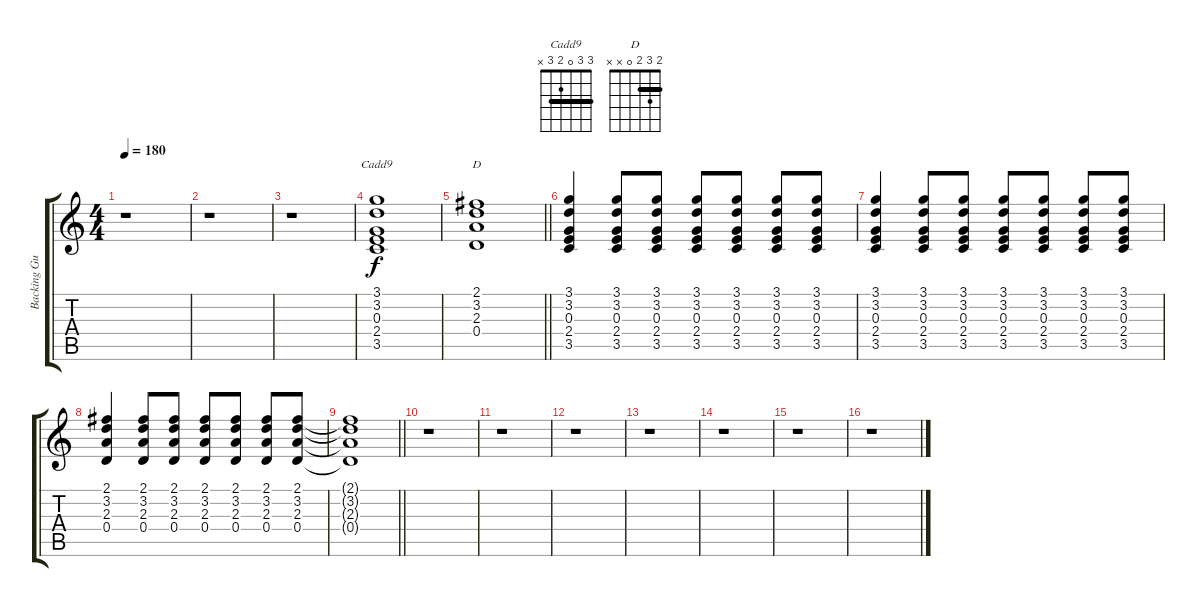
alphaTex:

\track ("Backing Guitar" "Backing Gu") {instrument electricguitarclean}
\staff {score tabs}
\tuning (E4 B3 G3 D3 A2 E2) {hide}
\chord ("Cadd9" 3 3 0 2 3 x) {barre 3}
\chord ("D" 2 3 2 0 x x) {barre 2}
\ts (4 4)
\tempo 180
\clef g2
\ks c
r.1{dy f} |
r.1 |
r.1 |
(3.1 3.2 0.3 2.4 3.5).1{ch "Cadd9"} |
\barLineRight lightlight
(2.1 3.2 2.3 0.4).1{ch "D"} |
(3.1 3.2 0.3 2.4 3.5).4 (3.1 3.2 0.3 2.4 3.5).8 (3.1 3.2 0.3 2.4 3.5).8 (3.1 3.2 0.3 2.4 3.5).8 (3.1 3.2 0.3 2.4 3.5).8 (3.1 3.2 0.3 2.4 3.5).8 (3.1 3.2 0.3 2.4 3.5).8 |
(3.1 3.2 0.3 2.4 3.5).4 (3.1 3.2 0.3 2.4 3.5).8 (3.1 3.2 0.3 2.4 3.5).8 (3.1 3.2 0.3 2.4 3.5).8 (3.1 3.2 0.3 2.4 3.5).8 (3.1 3.2 0.3 2.4 3.5).8 (3.1 3.2 0.3 2.4 3.5).8 |
(2.1 3.2 2.3 0.4).4 (2.1 3.2 2.3 0.4).8 (2.1 3.2 2.3 0.4).8 (2.1 3.2 2.3 0.4).8 (2.1 3.2 2.3 0.4).8 (2.1 3.2 2.3 0.4).8 (2.1 3.2 2.3 0.4).8 |
\barLineRight lightlight
(2.1{t} 3.2{t} 2.3{t} 0.4{t}).1 |
r.1 |
r.1 |
r.1 |
r.1 |
r.1 |
r.1 |
r.1
